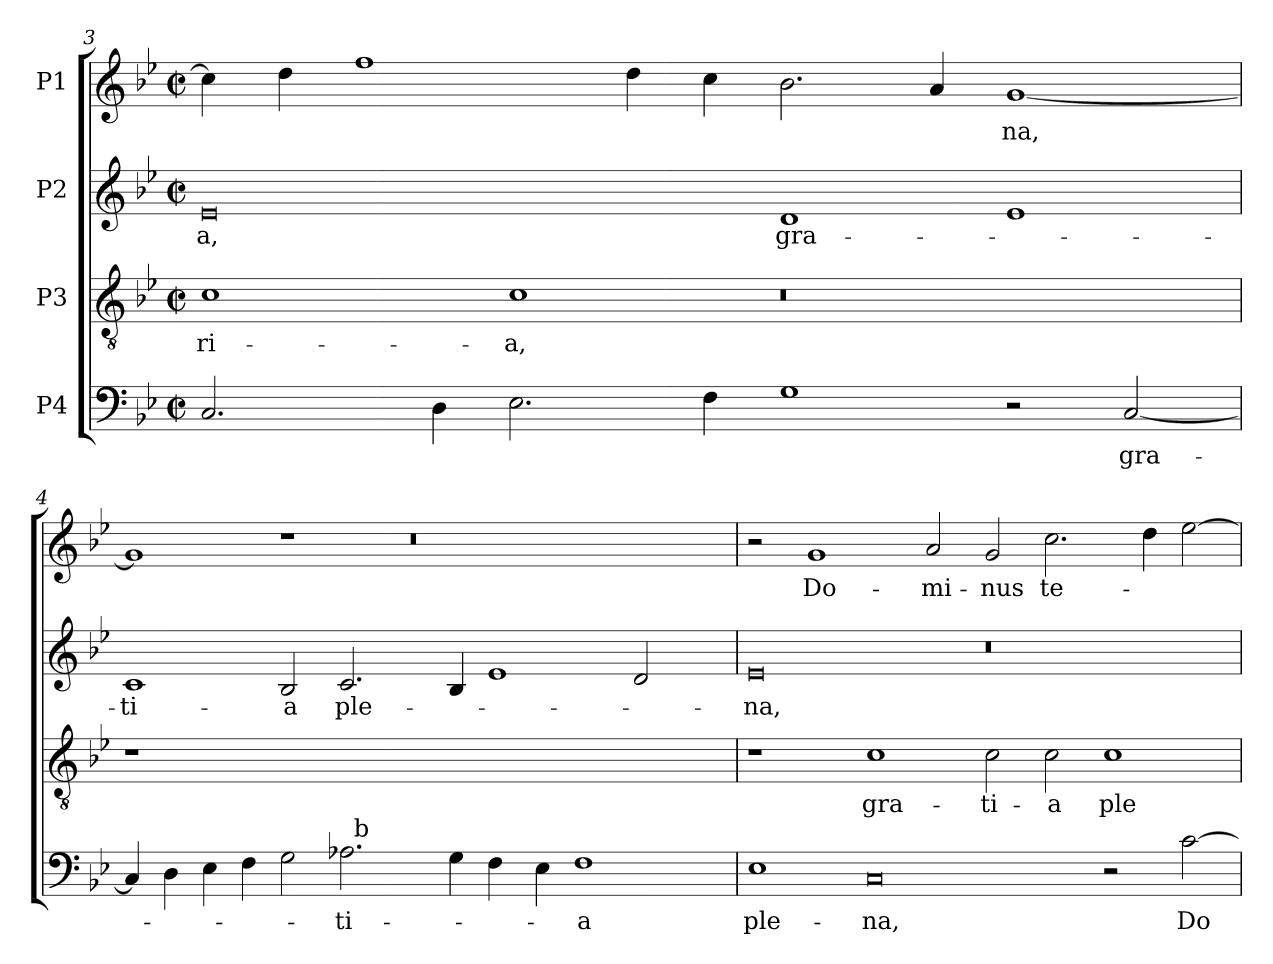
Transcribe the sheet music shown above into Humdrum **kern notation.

**kern	**text	**kern	**text	**kern	**text	**kern	**text
*part4	*part4	*part3	*part3	*part2	*part2	*part1	*part1
*staff4	*staff4	*staff3	*staff3	*staff2	*staff2	*staff1	*staff1
*I"P4	*	*I"P3	*	*I"P2	*	*I"P1	*
*clefF4	*	*clefGv2	*	*clefG2	*	*clefG2	*
*	*	*ITrd7c12	*	*	*	*	*
*k[b-e-]	*	*k[b-e-]	*	*k[b-e-]	*	*k[b-e-]	*
*B-:	*	*B-:	*	*B-:	*	*B-:	*
*M2/2	*	*M2/2	*	*M2/2	*	*M2/2	*
*met(c|)	*	*met(c|)	*	*met(c|)	*	*met(c|)	*
=3	=3	=3	=3	=3	=3	=3	=3
!	!	!	!LO:LY:b:color=#000000	!	!	!	!
!	!	!	!	!	!LO:LY:b:color=#000000	!	!
2.Ci/	.	1Ci	-ri-	0e-i	-a,	4cci\]	.
.	.	.	.	.	.	4ddi\	.
.	.	.	.	.	.	1ffi	.
4Di\	.	.	.	.	.	.	.
!	!	!	!LO:LY:b:color=#000000	!	!	!	!
2.E-i\	.	1Ci	-a,	.	.	.	.
.	.	.	.	.	.	4ddi\	.
4Fi\	.	.	.	.	.	4cci\	.
!	!	!	!	!	!LO:LY:b:color=#000000	!	!
1Gi	.	0r	.	1di	gra-	2.b-i\	.
.	.	.	.	.	.	4ai/	.
!	!	!	!	!	!	!	!LO:LY:b:color=#000000
2r	.	.	.	1e-i	.	[<1gi	-na,
!	!LO:LY:b:color=#000000	!	!	!	!	!	!
[<2Ci/	gra-	.	.	.	.	.	.
!!LO:LB:g=z
=4	=4	=4	=4	=4	=4	=4	=4
!	!	!LO:N:vis=1	!	!	!	!	!
!	!	!	!	!	!LO:LY:b:color=#000000	!	!
*^	*	*	*	*	*	*	*
4Ci/]	1ryy	.	1r	.	1ci	-ti-	1gi]	.
4Di\	.	.	.	.	.	.	.	.
4E-i\	.	.	.	.	.	.	.	.
4Fi\	.	.	.	.	.	.	.	.
!	!	!	!	!	!	!LO:LY:b:color=#000000	!	!
2Gi\	2ryy	.	0.ryy	.	2B-i/	-a	1r	.
!	!	!LO:LY:b:color=#000000	!	!	!	!	!	!
!	!	!	!	!	!	!LO:LY:b:color=#000000	!	!
2.A-i\	32ryy	-ti-	.	.	2.ci/	ple-	.	.
.	256ryy	.	.	.	.	.	.	.
!	!LO:TX:a:t=b	!	!	!	!	!	!	!
.	1ryy	.	.	.	.	.	.	.
.	.	.	.	.	.	.	0r	.
4Gi\	.	.	.	.	4B-i/	.	.	.
4Fi\	.	.	.	.	1e-i	.	.	.
.	1ryy	.	.	.	.	.	.	.
4E-i\	.	.	.	.	.	.	.	.
!	!	!LO:LY:b:color=#000000	!	!	!	!	!	!
1Fi	.	-a	.	.	.	.	.	.
.	.	.	.	.	2di/	.	.	.
.	4ryy	.	.	.	.	.	.	.
.	8ryy	.	.	.	.	.	.	.
.	16ryy	.	.	.	.	.	.	.
.	64..ryy	.	.	.	.	.	.	.
*v	*v	*	*	*	*	*	*	*
=5	=5	=5	=5	=5	=5	=5	=5
*^	*	*	*	*	*	*	*
!	!	!LO:LY:b:color=#000000	!	!	!	!	!	!
*v	*v	*	*	*	*	*	*	*
*^	*	*	*	*	*	*	*
!	!	!	!	!	!	!LO:LY:b:color=#000000	!	!
*v	*v	*	*	*	*	*	*	*
1E-i	ple-	1r	.	0e-i	-na,	2r	.
!	!	!	!	!	!	!	!LO:LY:b:color=#000000
.	.	.	.	.	.	1gi	Do-
!	!LO:LY:b:color=#000000	!	!	!	!	!	!
!	!	!	!LO:LY:b:color=#000000	!	!	!	!
0Ci	-na,	1Ci	gra-	.	.	.	.
!	!	!	!	!	!	!	!LO:LY:b:color=#000000
.	.	.	.	.	.	2ai/	-mi-
!	!	!	!LO:LY:b:color=#000000	!	!	!	!
!	!	!	!	!	!	!	!LO:LY:b:color=#000000
.	.	2Ci\	-ti-	0r	.	2gi/	-nus
!	!	!	!LO:LY:b:color=#000000	!	!	!	!
!	!	!	!	!	!	!	!LO:LY:b:color=#000000
.	.	2Ci\	-a	.	.	2.cci\	te-
!	!	!	!LO:LY:b:color=#000000	!	!	!	!
2r	.	1Ci	ple-	.	.	.	.
.	.	.	.	.	.	4ddi\	.
!	!LO:LY:b:color=#000000	!	!	!	!	!	!
[>2ci\	Do-	.	.	.	.	[>2ee-i\	.
=	=	=	=	=	=	=	=
*-	*-	*-	*-	*-	*-	*-	*-
